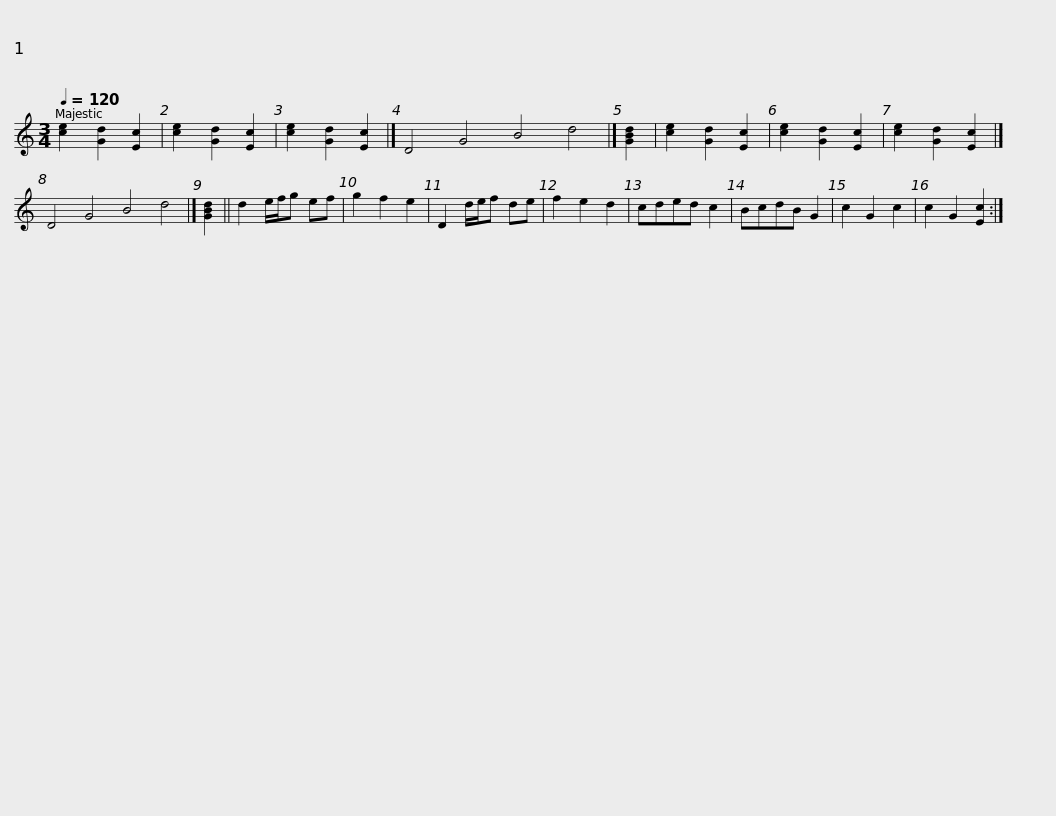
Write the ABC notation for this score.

X:1
L:1/8
Q:1/4=120
M:3/4
I:linebreak $
K:C
V:1 treble
V:1
 [ce]2 [Gd]2 [Ec]2 | [ce]2 [Gd]2 [Ec]2 | [ce]2 [Gd]2 [Ec]2 |] D4 G4 B4 d4 |] [GBd]2 | %5
 [ce]2 [Gd]2 [Ec]2 | [ce]2 [Gd]2 [Ec]2 | [ce]2 [Gd]2 [Ec]2 |] D4 G4 B4 d4 |] [GBd]2 || %10
 d2 e/f/g ef |$ g2 f2 e2 | D2 d/e/f de | f2 e2 d2 | cded c2 | %15
 BcdB G2 | c2 G2 c2 | c2 G2 [Ec]2 :| %18
